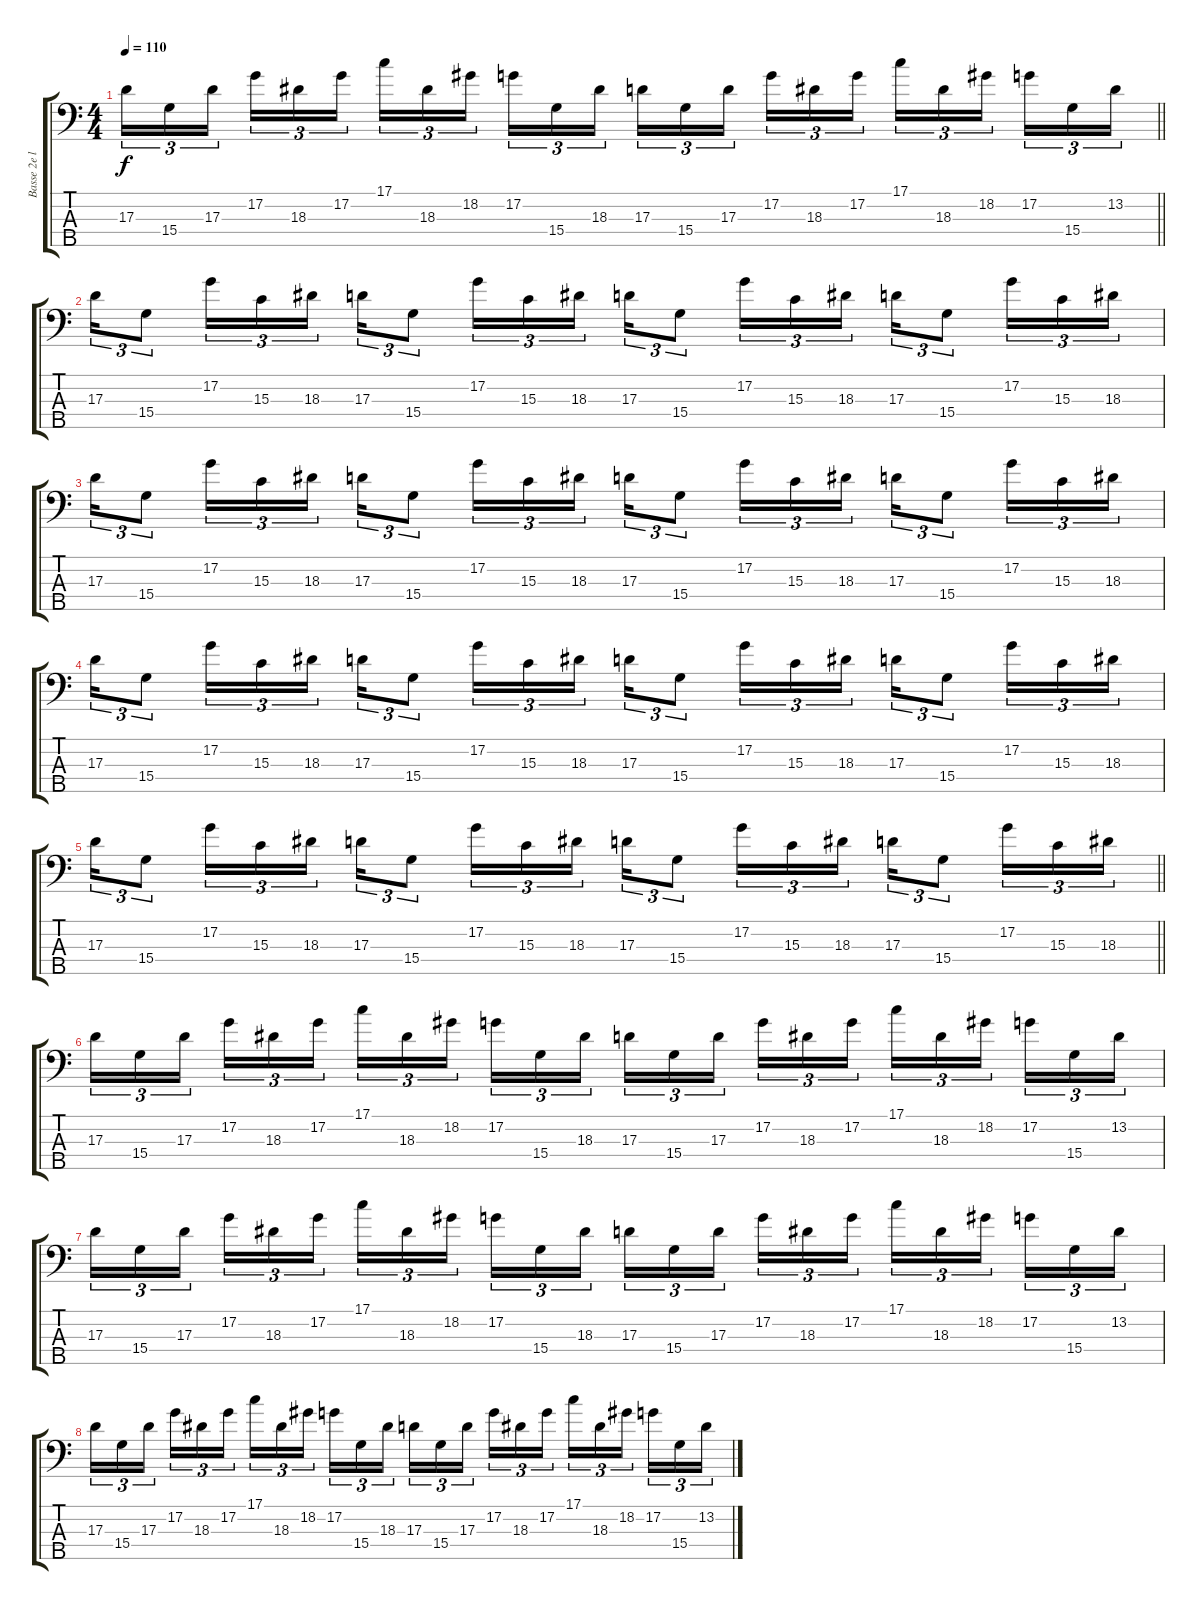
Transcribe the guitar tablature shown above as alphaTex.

\track ("Basse 2e ligne" "Basse 2e l") {instrument electricbasspick}
\staff {score tabs}
\tuning (G2 D2 A1 E1 B0) {hide}
\ts (4 4)
\tempo 110
\clef f4
\barLineRight lightlight
\ks c
17.3.16{tu (3 2) dy f} 15.4.16{tu (3 2)} 17.3.16{tu (3 2)} 17.2.16{tu (3 2)} 18.3.16{tu (3 2)} 17.2.16{tu (3 2)} 17.1.16{tu (3 2)} 18.3.16{tu (3 2)} 18.2.16{tu (3 2)} 17.2.16{tu (3 2)} 15.4.16{tu (3 2)} 18.3.16{tu (3 2)} 17.3.16{tu (3 2)} 15.4.16{tu (3 2)} 17.3.16{tu (3 2)} 17.2.16{tu (3 2)} 18.3.16{tu (3 2)} 17.2.16{tu (3 2)} 17.1.16{tu (3 2)} 18.3.16{tu (3 2)} 18.2.16{tu (3 2)} 17.2.16{tu (3 2)} 15.4.16{tu (3 2)} 13.2.16{tu (3 2)} |
17.3.16{tu (3 2)} 15.4.8{tu (3 2)} 17.2.16{tu (3 2)} 15.3.16{tu (3 2)} 18.3.16{tu (3 2)} 17.3.16{tu (3 2)} 15.4.8{tu (3 2)} 17.2.16{tu (3 2)} 15.3.16{tu (3 2)} 18.3.16{tu (3 2)} 17.3.16{tu (3 2)} 15.4.8{tu (3 2)} 17.2.16{tu (3 2)} 15.3.16{tu (3 2)} 18.3.16{tu (3 2)} 17.3.16{tu (3 2)} 15.4.8{tu (3 2)} 17.2.16{tu (3 2)} 15.3.16{tu (3 2)} 18.3.16{tu (3 2)} |
17.3.16{tu (3 2)} 15.4.8{tu (3 2)} 17.2.16{tu (3 2)} 15.3.16{tu (3 2)} 18.3.16{tu (3 2)} 17.3.16{tu (3 2)} 15.4.8{tu (3 2)} 17.2.16{tu (3 2)} 15.3.16{tu (3 2)} 18.3.16{tu (3 2)} 17.3.16{tu (3 2)} 15.4.8{tu (3 2)} 17.2.16{tu (3 2)} 15.3.16{tu (3 2)} 18.3.16{tu (3 2)} 17.3.16{tu (3 2)} 15.4.8{tu (3 2)} 17.2.16{tu (3 2)} 15.3.16{tu (3 2)} 18.3.16{tu (3 2)} |
17.3.16{tu (3 2)} 15.4.8{tu (3 2)} 17.2.16{tu (3 2)} 15.3.16{tu (3 2)} 18.3.16{tu (3 2)} 17.3.16{tu (3 2)} 15.4.8{tu (3 2)} 17.2.16{tu (3 2)} 15.3.16{tu (3 2)} 18.3.16{tu (3 2)} 17.3.16{tu (3 2)} 15.4.8{tu (3 2)} 17.2.16{tu (3 2)} 15.3.16{tu (3 2)} 18.3.16{tu (3 2)} 17.3.16{tu (3 2)} 15.4.8{tu (3 2)} 17.2.16{tu (3 2)} 15.3.16{tu (3 2)} 18.3.16{tu (3 2)} |
\barLineRight lightlight
17.3.16{tu (3 2)} 15.4.8{tu (3 2)} 17.2.16{tu (3 2)} 15.3.16{tu (3 2)} 18.3.16{tu (3 2)} 17.3.16{tu (3 2)} 15.4.8{tu (3 2)} 17.2.16{tu (3 2)} 15.3.16{tu (3 2)} 18.3.16{tu (3 2)} 17.3.16{tu (3 2)} 15.4.8{tu (3 2)} 17.2.16{tu (3 2)} 15.3.16{tu (3 2)} 18.3.16{tu (3 2)} 17.3.16{tu (3 2)} 15.4.8{tu (3 2)} 17.2.16{tu (3 2)} 15.3.16{tu (3 2)} 18.3.16{tu (3 2)} |
17.3.16{tu (3 2)} 15.4.16{tu (3 2)} 17.3.16{tu (3 2)} 17.2.16{tu (3 2)} 18.3.16{tu (3 2)} 17.2.16{tu (3 2)} 17.1.16{tu (3 2)} 18.3.16{tu (3 2)} 18.2.16{tu (3 2)} 17.2.16{tu (3 2)} 15.4.16{tu (3 2)} 18.3.16{tu (3 2)} 17.3.16{tu (3 2)} 15.4.16{tu (3 2)} 17.3.16{tu (3 2)} 17.2.16{tu (3 2)} 18.3.16{tu (3 2)} 17.2.16{tu (3 2)} 17.1.16{tu (3 2)} 18.3.16{tu (3 2)} 18.2.16{tu (3 2)} 17.2.16{tu (3 2)} 15.4.16{tu (3 2)} 13.2.16{tu (3 2)} |
17.3.16{tu (3 2)} 15.4.16{tu (3 2)} 17.3.16{tu (3 2)} 17.2.16{tu (3 2)} 18.3.16{tu (3 2)} 17.2.16{tu (3 2)} 17.1.16{tu (3 2)} 18.3.16{tu (3 2)} 18.2.16{tu (3 2)} 17.2.16{tu (3 2)} 15.4.16{tu (3 2)} 18.3.16{tu (3 2)} 17.3.16{tu (3 2)} 15.4.16{tu (3 2)} 17.3.16{tu (3 2)} 17.2.16{tu (3 2)} 18.3.16{tu (3 2)} 17.2.16{tu (3 2)} 17.1.16{tu (3 2)} 18.3.16{tu (3 2)} 18.2.16{tu (3 2)} 17.2.16{tu (3 2)} 15.4.16{tu (3 2)} 13.2.16{tu (3 2)} |
17.3.16{tu (3 2)} 15.4.16{tu (3 2)} 17.3.16{tu (3 2)} 17.2.16{tu (3 2)} 18.3.16{tu (3 2)} 17.2.16{tu (3 2)} 17.1.16{tu (3 2)} 18.3.16{tu (3 2)} 18.2.16{tu (3 2)} 17.2.16{tu (3 2)} 15.4.16{tu (3 2)} 18.3.16{tu (3 2)} 17.3.16{tu (3 2)} 15.4.16{tu (3 2)} 17.3.16{tu (3 2)} 17.2.16{tu (3 2)} 18.3.16{tu (3 2)} 17.2.16{tu (3 2)} 17.1.16{tu (3 2)} 18.3.16{tu (3 2)} 18.2.16{tu (3 2)} 17.2.16{tu (3 2)} 15.4.16{tu (3 2)} 13.2.16{tu (3 2)}
